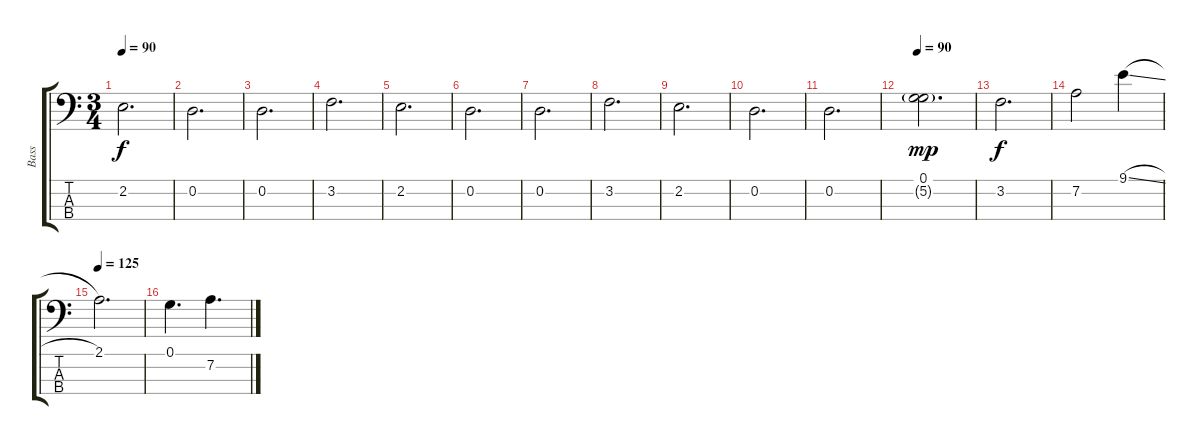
\track ("Bass" "Bass") {instrument electricbassfinger}
\staff {score tabs}
\tuning (G2 D2 A1 E1) {hide}
\ts (3 4)
\tempo 90
\clef f4
\ks c
2.2.2{d dy f} |
0.2.2{d} |
0.2.2{d} |
3.2.2{d} |
2.2.2{d} |
0.2.2{d} |
0.2.2{d} |
3.2.2{d} |
2.2.2{d} |
0.2.2{d} |
0.2.2{d} |
\tempo 90
(0.1 5.2{g}).2{d dy mp} |
3.2.2{d dy f} |
7.2.2 9.1{sl}.4 |
\tempo 125
2.1.2{d} |
0.1.4{d} 7.2.4{d}
